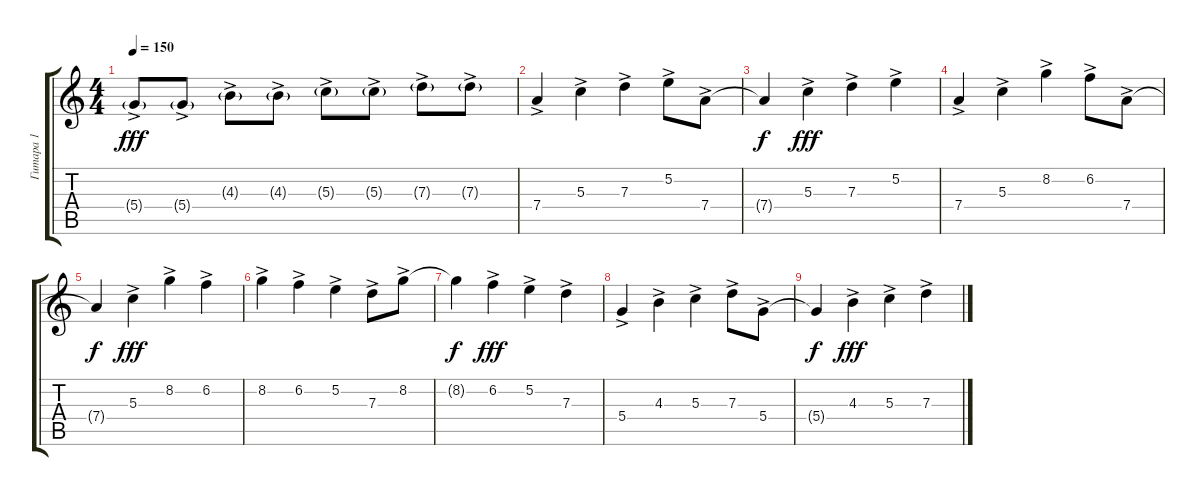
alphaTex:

\track ("Гитара 1" "Гитара 1") {instrument distortionguitar}
\staff {score tabs}
\tuning (E4 B3 G3 D3 A2 E2) {hide}
\ts (4 4)
\tempo 150
\clef g2
\ks c
5.4{g ac}.8{dy fff} 5.4{g ac}.8 4.3{g ac}.8 4.3{g ac}.8 5.3{g ac}.8 5.3{g ac}.8 7.3{g ac}.8 7.3{g ac}.8 |
7.4{ac}.4 5.3{ac}.4 7.3{ac}.4 5.2{ac}.8 7.4{ac}.8 |
7.4{t}.4{dy f} 5.3{ac}.4{dy fff} 7.3{ac}.4 5.2{ac}.4 |
7.4{ac}.4 5.3{ac}.4 8.2{ac}.4 6.2{ac}.8 7.4{ac}.8 |
7.4{t}.4{dy f} 5.3{ac}.4{dy fff} 8.2{ac}.4 6.2{ac}.4 |
8.2{ac}.4 6.2{ac}.4 5.2{ac}.4 7.3{ac}.8 8.2{ac}.8 |
8.2{t}.4{dy f} 6.2{ac}.4{dy fff} 5.2{ac}.4 7.3{ac}.4 |
5.4{ac}.4 4.3{ac}.4 5.3{ac}.4 7.3{ac}.8 5.4{ac}.8 |
5.4{t}.4{dy f} 4.3{ac}.4{dy fff} 5.3{ac}.4 7.3{ac}.4
